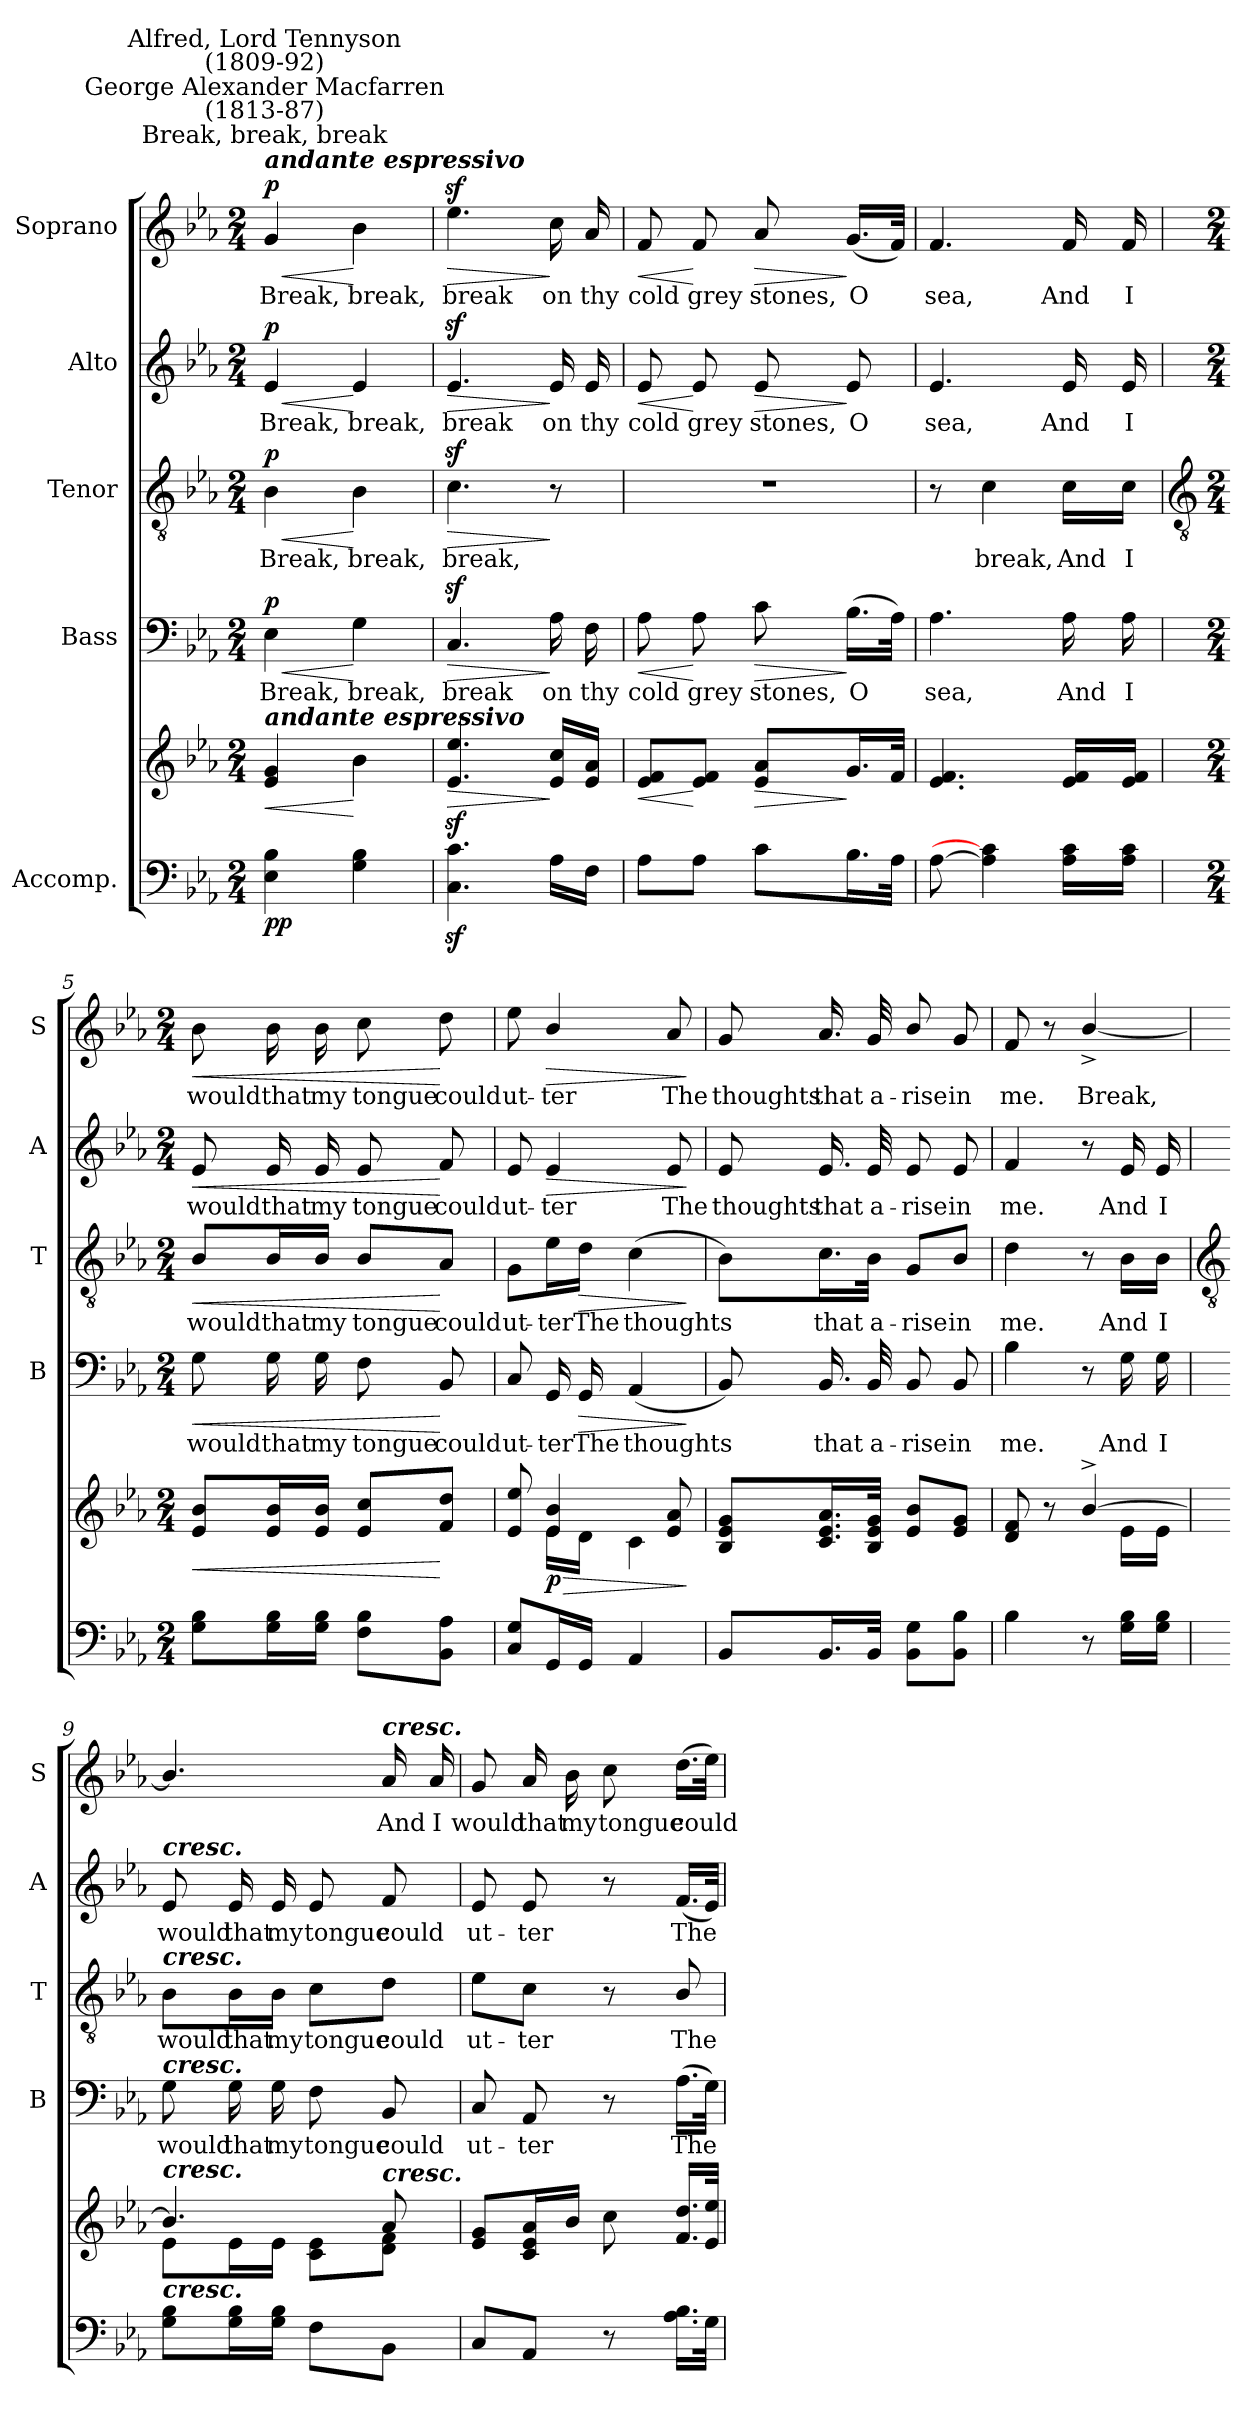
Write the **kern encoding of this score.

**kern	**kern	**dynam	**kern	**text	**dynam	**kern	**text	**dynam	**kern	**text	**dynam	**kern	**text	**dynam
*part5	*part5	*part5	*part4	*part4	*part4	*part3	*part3	*part3	*part2	*part2	*part2	*part1	*part1	*part1
*staff6	*staff5	*staff5/6	*staff4	*staff4	*staff4	*staff3	*staff3	*staff3	*staff2	*staff2	*staff2	*staff1	*staff1	*staff1
*I"Accomp.	*	*	*I"Bass	*	*	*I"Tenor	*	*	*I"Alto	*	*	*I"Soprano	*	*
*	*	*	*I'B	*	*	*I'T	*	*	*I'A	*	*	*I'S	*	*
*clefF4	*clefG2	*	*clefF4	*	*	*clefGv2	*	*	*clefG2	*	*	*clefG2	*	*
*k[b-e-a-]	*k[b-e-a-]	*	*k[b-e-a-]	*	*	*k[b-e-a-]	*	*	*k[b-e-a-]	*	*	*k[b-e-a-]	*	*
*E-:	*E-:	*	*E-:	*	*	*E-:	*	*	*E-:	*	*	*E-:	*	*
*M2/4	*M2/4	*	*M2/4	*	*	*M2/4	*	*	*M2/4	*	*	*M2/4	*	*
*MM56	*MM56	*	*MM56	*	*	*MM56	*	*	*MM56	*	*	*MM56	*	*
=1	=1	=1	=1	=1	=1	=1	=1	=1	=1	=1	=1	=1	=1	=1
!	!	!	!	!	!	!	!	!	!	!	!	!LO:TX:a:Bi:t=andante espressivo	!	!
!	!	!	!	!	!	!	!	!	!	!	!	!LO:TX:a:cj:t=Break, break, break	!	!
!	!	!	!	!	!	!	!	!	!	!	!	!LO:TX:a:cj:t=George Alexander Macfarren\n(1813-87)	!	!
!	!	!	!	!	!	!	!	!	!	!	!	!LO:TX:a:cj:t=Alfred, Lord Tennyson\n(1809-92)	!	!
!	!LO:TX:a:Bi:t=andante espressivo	!	!	!	!	!	!	!	!	!	!	!	!	!
!	!	!LO:HP:b	!	!LO:LY:b	!LO:HP:b	!	!LO:LY:b	!LO:HP:b	!	!LO:LY:b	!LO:HP:b	!	!LO:LY:b	!LO:HP:b
!	!	!LO:DY:n=1:b=2	!	!	!	!	!	!	!	!	!	!	!	!
!	!	!LO:DY:n=2:b	!	!	!LO:DY:n=1:b	!	!	!LO:DY:n=1:b	!	!	!LO:DY:n=1:b	!	!	!LO:DY:n=1:b
4E- 4B-	4e-/ 4g/	< p p	4E-	Break,	< p	4B-	Break,	< p	4e-	Break,	< p	4g/	Break,	< p
!	!	!	!	!LO:LY:b	!	!	!LO:LY:b	!	!	!LO:LY:b	!	!	!LO:LY:b	!
4G 4B-	4b-	[	4G	break,	[	4B-	break,	[	4e-	break,	[	4b-	break,	[
=2	=2	=2	=2	=2	=2	=2	=2	=2	=2	=2	=2	=2	=2	=2
!	!	!LO:HP:b	!	!LO:LY:b	!LO:HP:b	!	!LO:LY:b	!LO:HP:b	!	!LO:LY:b	!LO:HP:b	!	!LO:LY:b	!LO:HP:b
4.Cz< 4.cz<	4.e-z< 4.ee-z<	>	4.Cz<	break	>	4.cz<	break,	>	4.e-z<	break	>	4.ee-z<	break	>
!	!	!	!	!LO:LY:b	!	!	!	!	!	!LO:LY:b	!	!	!LO:LY:b	!
16A-LL	16e- 16ccLL	]	16A-	on	]	8r	.	]	16e-	on	]	16cc	on	]
!	!	!	!	!LO:LY:b	!	!	!	!	!	!LO:LY:b	!	!	!LO:LY:b	!
16FJJ	16e- 16a-JJ	.	16F	thy	.	.	.	.	16e-	thy	.	16a-	thy	.
=3	=3	=3	=3	=3	=3	=3	=3	=3	=3	=3	=3	=3	=3	=3
!	!	!LO:HP:b	!	!LO:LY:b	!LO:HP:b	!LO:N:vis=1	!	!	!	!LO:LY:b	!LO:HP:b	!	!LO:LY:b	!LO:HP:b
8A-L	8e- 8fL	<	8A-	cold	<	2r	.	.	8e-	cold	<	8f	cold	<
!	!	!	!	!LO:LY:b	!	!	!	!	!	!LO:LY:b	!	!	!LO:LY:b	!
8A-J	8e- 8fJ	[	8A-	grey	[	.	.	.	8e-	grey	[	8f	grey	[
!	!	!LO:HP:b	!	!LO:LY:b	!LO:HP:b	!	!	!	!	!LO:LY:b	!LO:HP:b	!	!LO:LY:b	!LO:HP:b
8cL	8e- 8a-L	>	8c	stones,	>	.	.	.	8e-	stones,	>	8a-	stones,	>
!	!	!	!	!LO:LY:b	!	!	!	!	!	!LO:LY:b	!	!	!LO:LY:b	!
16.B-L	16.gL	]	(>16.B-LL	O	]	.	.	.	8e-	O	]	(<16.gLL	O	]
32A-JJ	32fJJ	.	32A-JJ)	.	.	.	.	.	.	.	.	32fJJ)	.	.
=4	=4	=4	=4	=4	=4	=4	=4	=4	=4	=4	=4	=4	=4	=4
!	!	!	!	!LO:LY:b	!	!	!	!	!	!LO:LY:b	!	!	!LO:LY:b	!
[8A-	4.e- 4.f	.	4.A-	sea,	.	8r	.	.	4.e-	sea,	.	4.f	sea,	.
!	!	!	!	!	!	!	!LO:LY:b	!	!	!	!	!	!	!
4A-] 4c]	.	.	.	.	.	4c	break,	.	.	.	.	.	.	.
!	!	!	!	!LO:LY:b	!	!	!LO:LY:b	!	!	!LO:LY:b	!	!	!LO:LY:b	!
16A- 16cLL	16e- 16fLL	.	16A-	And	.	16c\LL	And	.	16e-	And	.	16f	And	.
!	!	!	!	!LO:LY:b	!	!	!LO:LY:b	!	!	!LO:LY:b	!	!	!LO:LY:b	!
16A- 16cJJ	16e- 16fJJ	.	16A-	I	.	16c\JJ	I	.	16e-	I	.	16f	I	.
!!LO:LB:g=z
=5	=5	=5	=5	=5	=5	=5	=5	=5	=5	=5	=5	=5	=5	=5
*	*	*	*	*	*	*clefGv2	*	*	*	*	*	*	*	*
*M2/4	*M2/4	*	*M2/4	*	*	*M2/4	*	*	*M2/4	*	*	*M2/4	*	*
*	*^	*	*	*	*	*	*	*	*	*	*	*	*	*
!	!	!LO:N:vis=1	!LO:HP:b	!	!LO:LY:b	!LO:HP:b	!	!LO:LY:b	!LO:HP:b	!	!LO:LY:b	!LO:HP:b	!	!LO:LY:b	!LO:HP:b
8G 8B-L	8e-/ 8b-/L	2ryy	<	8G	would	<	8B-/L	would	<	8e-	would	<	8b-	would	<
!	!	!	!	!	!LO:LY:b	!	!	!LO:LY:b	!	!	!LO:LY:b	!	!	!LO:LY:b	!
16G 16B-L	16e-/ 16b-/L	.	.	16G	that	.	16B-/L	that	.	16e-	that	.	16b-	that	.
!	!	!	!	!	!LO:LY:b	!	!	!LO:LY:b	!	!	!LO:LY:b	!	!	!LO:LY:b	!
16G 16B-JJ	16e-/ 16b-/JJ	.	.	16G	my	.	16B-/JJ	my	.	16e-	my	.	16b-	my	.
!	!	!	!	!	!LO:LY:b	!	!	!LO:LY:b	!	!	!LO:LY:b	!	!	!LO:LY:b	!
8F 8B-L	8e-/ 8cc/L	.	.	8F	tongue	.	8B-/L	tongue	.	8e-	tongue	.	8cc	tongue	.
!	!	!	!	!	!LO:LY:b	!	!	!LO:LY:b	!	!	!LO:LY:b	!	!	!LO:LY:b	!
8BB- 8A-J	8f/ 8dd/J	.	[	8BB-	could	[	8A-/J	could	[	8f	could	[	8dd	could	[
=6	=6	=6	=6	=6	=6	=6	=6	=6	=6	=6	=6	=6	=6	=6	=6
!	!	!	!	!	!LO:LY:b	!	!	!LO:LY:b	!	!	!LO:LY:b	!	!	!LO:LY:b	!
8C 8GL	8e-/ 8ee-/	8ryy	.	8C	ut-	.	8G\L	ut-	.	8e-	ut-	.	8ee-	ut-	.
!	!	!	!LO:HP:b	!	!LO:LY:b	!	!	!LO:LY:b	!	!	!LO:LY:b	!LO:HP:b	!	!LO:LY:b	!LO:HP:b
!	!	!	!LO:DY:n=1:b	!	!	!	!	!	!	!	!	!	!	!	!
16GGL	4e-/ 4b-/	16e-\LL	> p	16GG	-ter	.	16e-\L	-ter	.	4e-	-ter	>	4b-/	-ter	>
!	!	!	!	!	!LO:LY:b	!LO:HP:b	!	!LO:LY:b	!LO:HP:b	!	!	!	!	!	!
16GGJJ	.	16d\JJ	.	16GG	The	>	16d\JJ	The	>	.	.	.	.	.	.
!	!	!	!	!	!LO:LY:b	!	!	!LO:LY:b	!	!	!	!	!	!	!
4AA-	.	4c\	.	(<4AA-	thoughts	.	(>4c	thoughts	.	.	.	.	.	.	.
!	!	!	!	!	!	!	!	!	!	!	!LO:LY:b	!	!	!LO:LY:b	!
.	8e-/ 8a-/	.	.	.	.	.	.	.	.	8e-	The	.	8a-	The	.
*	*v	*v	*	*	*	*	*	*	*	*	*	*	*	*	*
.	.	]	.	.	]	.	.	]	.	.	]	.	.	]
=7	=7	=7	=7	=7	=7	=7	=7	=7	=7	=7	=7	=7	=7	=7
*	*^	*	*	*	*	*	*	*	*	*	*	*	*	*
!	!	!LO:N:vis=1	!	!	!	!	!	!	!	!	!LO:LY:b	!	!	!LO:LY:b	!
8BB-L	8B-/ 8e-/ 8g/L	2ryy	.	8BB-)	.	.	8B-\L)	.	.	8e-	thoughts	.	8g	thoughts	.
!	!	!	!	!	!LO:LY:b	!	!	!LO:LY:b	!	!	!LO:LY:b	!	!	!LO:LY:b	!
16.BB-L	16.c/ 16.e-/ 16.a-/L	.	.	16.BB-	that	.	16.c\L	that	.	16.e-	that	.	16.a-	that	.
!	!	!	!	!	!LO:LY:b	!	!	!LO:LY:b	!	!	!LO:LY:b	!	!	!LO:LY:b	!
32BB-JJ	32B-/ 32e-/ 32g/JJ	.	.	32BB-	a-	.	32B-\JJk	a-	.	32e-	a-	.	32g	a-	.
!	!	!	!	!	!LO:LY:b	!	!	!LO:LY:b	!	!	!LO:LY:b	!	!	!LO:LY:b	!
8BB- 8GL	8e-/ 8b-/L	.	.	8BB-	-rise	.	8G/L	-rise	.	8e-	-rise	.	8b-/	-rise	.
!	!	!	!	!	!LO:LY:b	!	!	!LO:LY:b	!	!	!LO:LY:b	!	!	!LO:LY:b	!
8BB- 8B-J	8e-/ 8g/J	.	.	8BB-	in	.	8B-/J	in	.	8e-	in	.	8g	in	.
=8	=8	=8	=8	=8	=8	=8	=8	=8	=8	=8	=8	=8	=8	=8	=8
!	!	!	!	!	!LO:LY:b	!	!	!LO:LY:b	!	!	!LO:LY:b	!	!	!LO:LY:b	!
4B-	8d/ 8f/	4ryy	.	4B-	me.	.	4d	me.	.	4f	me.	.	8f	me.	.
.	8r	.	.	.	.	.	.	.	.	.	.	.	8r	.	.
!	!	!	!	!	!	!	!	!	!	!	!	!	!	!LO:LY:b	!
8r	[4b-^/	8ryy	.	8r	.	.	8r	.	.	8r	.	.	[4b-^/	Break,	.
!	!	!	!	!	!LO:LY:b	!	!	!LO:LY:b	!	!	!LO:LY:b	!	!	!	!
16G 16B-LL	.	16e-\LL	.	16G	And	.	16B-\LL	And	.	16e-	And	.	.	.	.
!	!	!	!	!	!LO:LY:b	!	!	!LO:LY:b	!	!	!LO:LY:b	!	!	!	!
16G 16B-JJ	.	16e-\JJ	.	16G	I	.	16B-\JJ	I	.	16e-	I	.	.	.	.
!!LO:LB:g=z
=9	=9	=9	=9	=9	=9	=9	=9	=9	=9	=9	=9	=9	=9	=9	=9
*	*	*	*	*	*	*	*clefGv2	*	*	*	*	*	*	*	*
!	!	!	!	!	!	!	!	!	!	!LO:TX:a:Bi:t=cresc.	!	!	!	!	!
!	!	!	!	!	!	!	!LO:TX:a:Bi:t=cresc.	!	!	!	!	!	!	!	!
!	!	!	!	!LO:TX:a:Bi:t=cresc.	!	!	!	!	!	!	!	!	!	!	!
!	!LO:TX:a:Bi:t=cresc.	!	!	!	!	!	!	!	!	!	!	!	!	!	!
!LO:TX:a:Bi:t=cresc.	!	!	!	!	!	!	!	!	!	!	!	!	!	!	!
!	!	!	!	!	!LO:LY:b	!	!	!LO:LY:b	!	!	!LO:LY:b	!	!	!	!
8G 8B-L	4.b-/]	8e-\L	.	8G	would	.	8B-\L	would	.	8e-	would	.	4.b-/]	.	.
!	!	!	!	!	!LO:LY:b	!	!	!LO:LY:b	!	!	!LO:LY:b	!	!	!	!
16G 16B-L	.	16e-\L	.	16G	that	.	16B-\L	that	.	16e-	that	.	.	.	.
!	!	!	!	!	!LO:LY:b	!	!	!LO:LY:b	!	!	!LO:LY:b	!	!	!	!
16G 16B-JJ	.	16e-\JJ	.	16G	my	.	16B-\JJ	my	.	16e-	my	.	.	.	.
!	!	!	!	!	!LO:LY:b	!	!	!LO:LY:b	!	!	!LO:LY:b	!	!	!	!
8FL	.	8c\ 8e-\L	.	8F	tongue	.	8c\L	tongue	.	8e-	tongue	.	.	.	.
!	!	!	!	!	!	!	!	!	!	!	!	!	!LO:TX:a:Bi:t=cresc.	!	!
!	!LO:TX:a:Bi:t=cresc.	!	!	!	!	!	!	!	!	!	!	!	!	!	!
!	!	!	!	!	!LO:LY:b	!	!	!LO:LY:b	!	!	!LO:LY:b	!	!	!LO:LY:b	!
8BB-J	8a-/	8d\ 8f\J	.	8BB-	could	.	8d\J	could	.	8f	could	.	16a-	And	.
!	!	!	!	!	!	!	!	!	!	!	!	!	!	!LO:LY:b	!
.	.	.	.	.	.	.	.	.	.	.	.	.	16a-	I	.
=10	=10	=10	=10	=10	=10	=10	=10	=10	=10	=10	=10	=10	=10	=10	=10
!	!	!	!	!	!LO:LY:b	!	!	!LO:LY:b	!	!	!LO:LY:b	!	!	!LO:LY:b	!
8CL	8e-/ 8g/L	2ryy	.	8C	ut-	.	8e-\L	ut-	.	8e-	ut-	.	8g	would	.
!	!	!	!	!	!LO:LY:b	!	!	!LO:LY:b	!	!	!LO:LY:b	!	!	!LO:LY:b	!
8AA-J	16c/ 16e-/ 16a-/L	.	.	8AA-	-ter	.	8c\J	-ter	.	8e-	-ter	.	16a-	that	.
!	!	!	!	!	!	!	!	!	!	!	!	!	!	!LO:LY:b	!
.	16b-/JJ	.	.	.	.	.	.	.	.	.	.	.	16b-	my	.
!	!	!	!	!	!	!	!	!	!	!	!	!	!	!LO:LY:b	!
8r	8cc\	.	.	8r	.	.	8r	.	.	8r	.	.	8cc	tongue	.
!	!	!	!	!	!LO:LY:b	!	!	!LO:LY:b	!	!	!LO:LY:b	!	!	!LO:LY:b	!
16.A- 16.B-LL	16.f/ 16.dd/LL	.	.	(>16.A-LL	The	.	8B-/	The	.	(<16.fLL	The	.	(>16.ddLL	could	.
32GJJ	32e-\ 32ee-\JJ	.	.	32GJJ)	.	.	.	.	.	32e-JJ)	.	.	32ee-JJ)	.	.
*	*v	*v	*	*	*	*	*	*	*	*	*	*	*	*	*
=	=	=	=	=	=	=	=	=	=	=	=	=	=	=
*-	*-	*-	*-	*-	*-	*-	*-	*-	*-	*-	*-	*-	*-	*-
